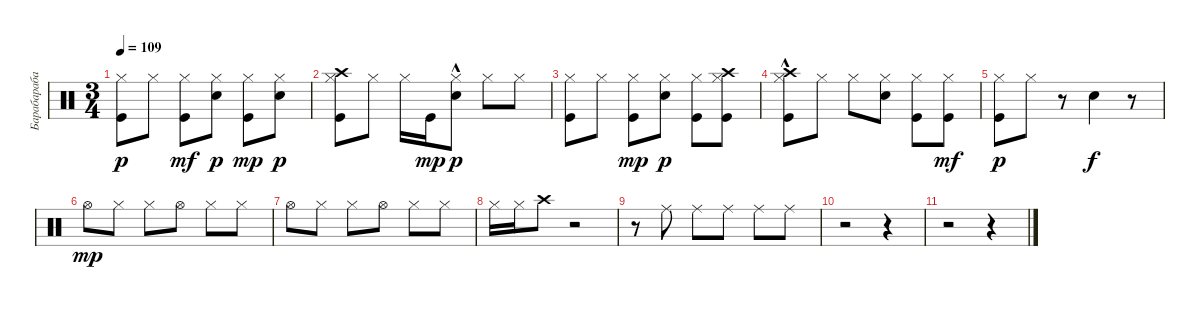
\track ("Барабарабаны" "Барабараба") {instrument percussion}
\staff {score}
\articulation defaults
\ts (3 4)
\tempo 109
\clef neutral
\ks c
("Hi-Hat (closed)" "Kick (hit)").8{dy p} "Hi-Hat (closed)".8 ("Hi-Hat (closed)" "Kick (hit)").8{dy mf} ("Hi-Hat (closed)" "Electric Snare (hit)").8{dy p} ("Hi-Hat (closed)" "Kick (hit)").8{dy mp} ("Hi-Hat (closed)" "Electric Snare (hit)").8{dy p} |
("Crash high (hit)" "Hi-Hat (closed)" "Kick (hit)").8 "Hi-Hat (closed)".8 "Hi-Hat (closed)".16 "Kick (hit)".16{dy mp} ("Hi-Hat (closed)" "Electric Snare (hit)"{hac}).8{dy p} "Hi-Hat (closed)".8 "Hi-Hat (closed)".8 |
("Hi-Hat (closed)" "Kick (hit)").8 "Hi-Hat (closed)".8 ("Hi-Hat (closed)" "Kick (hit)").8{dy mp} ("Hi-Hat (closed)" "Electric Snare (hit)").8{dy p} ("Hi-Hat (closed)" "Kick (hit)").8 ("Crash high (hit)" "Hi-Hat (closed)" "Kick (hit)").8 |
("Crash high (hit)" "Hi-Hat (closed)" "Kick (hit)"{hac}).8 "Hi-Hat (closed)".8 "Hi-Hat (closed)".8 ("Hi-Hat (closed)" "Electric Snare (hit)").8 ("Hi-Hat (closed)" "Kick (hit)").8 ("Hi-Hat (closed)" "Kick (hit)").8{dy mf} |
("Hi-Hat (closed)" "Kick (hit)").8{dy p} "Hi-Hat (closed)".8 r.8 "Electric Snare (hit)".4{dy f} r.8 |
"Hi-Hat (open)".8{dy mp} "Hi-Hat (closed)".8 "Hi-Hat (closed)".8 "Hi-Hat (open)".8 "Hi-Hat (closed)".8 "Hi-Hat (closed)".8 |
"Hi-Hat (open)".8 "Hi-Hat (closed)".8 "Hi-Hat (closed)".8 "Hi-Hat (open)".8 "Hi-Hat (closed)".8 "Hi-Hat (closed)".8 |
"Hi-Hat (closed)".16 "Hi-Hat (closed)".16 "Crash high (hit)".8 r.2 |
r.8 "Ride (middle)".8 "Ride (middle)".8 "Ride (middle)".8 "Ride (middle)".8 "Ride (middle)".8 |
r.2 r.4 |
r.2 r.4
